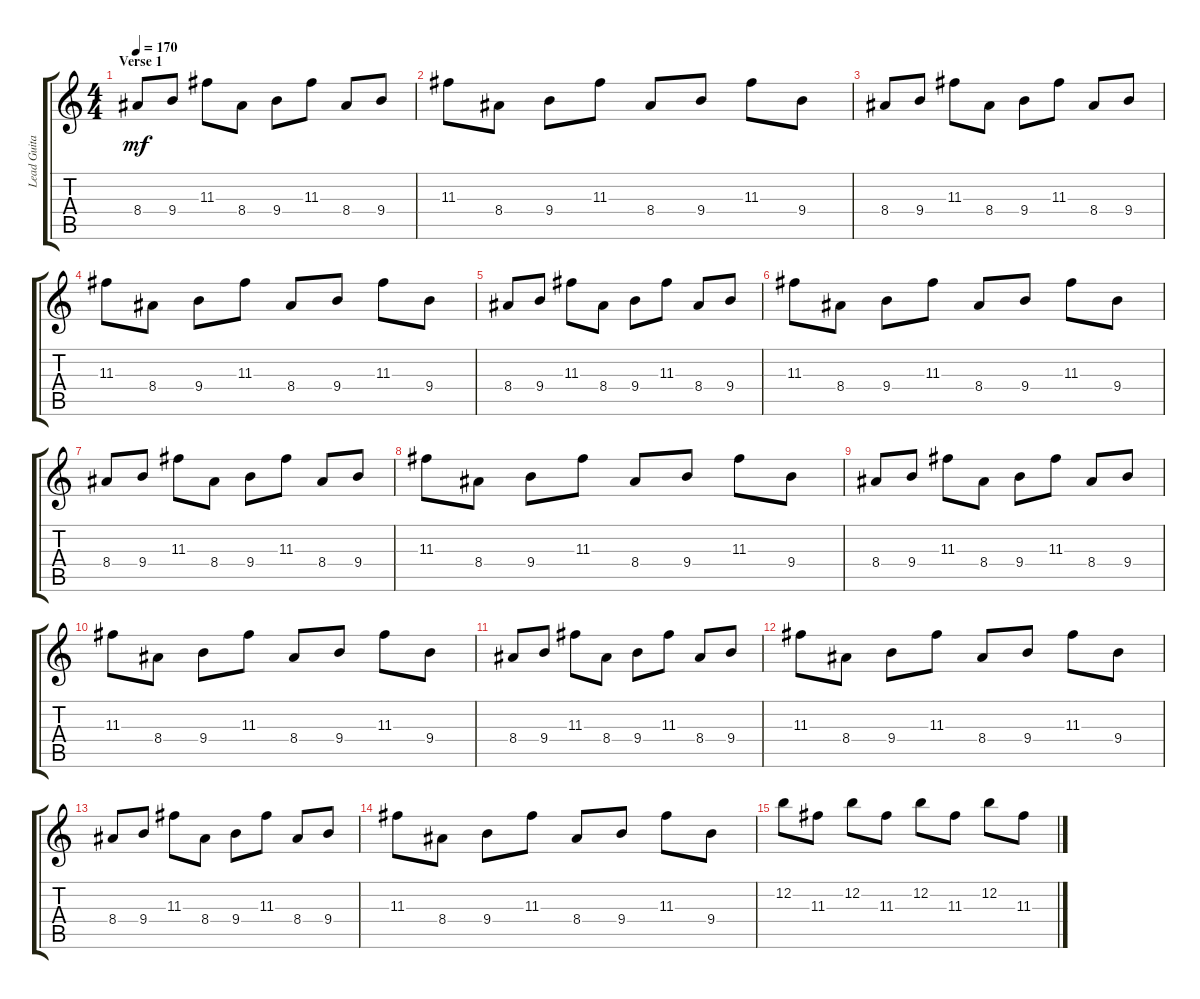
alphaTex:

\track ("Lead Guitar" "Lead Guita") {instrument overdrivenguitar}
\staff {score tabs}
\tuning (E4 B3 G3 D3 A2 E2) {hide}
\ts (4 4)
\section ("" "Verse 1")
\tempo 170
\clef g2
\ks c
8.4.8{dy mf instrument overdrivenguitar} 9.4.8 11.3.8 8.4.8 9.4.8 11.3.8 8.4.8 9.4.8 |
11.3.8 8.4.8 9.4.8 11.3.8 8.4.8 9.4.8 11.3.8 9.4.8 |
8.4.8 9.4.8 11.3.8 8.4.8 9.4.8 11.3.8 8.4.8 9.4.8 |
11.3.8 8.4.8 9.4.8 11.3.8 8.4.8 9.4.8 11.3.8 9.4.8 |
8.4.8 9.4.8 11.3.8 8.4.8 9.4.8 11.3.8 8.4.8 9.4.8 |
11.3.8 8.4.8 9.4.8 11.3.8 8.4.8 9.4.8 11.3.8 9.4.8 |
8.4.8 9.4.8 11.3.8 8.4.8 9.4.8 11.3.8 8.4.8 9.4.8 |
11.3.8 8.4.8 9.4.8 11.3.8 8.4.8 9.4.8 11.3.8 9.4.8 |
8.4.8 9.4.8 11.3.8 8.4.8 9.4.8 11.3.8 8.4.8 9.4.8 |
11.3.8 8.4.8 9.4.8 11.3.8 8.4.8 9.4.8 11.3.8 9.4.8 |
8.4.8 9.4.8 11.3.8 8.4.8 9.4.8 11.3.8 8.4.8 9.4.8 |
11.3.8 8.4.8 9.4.8 11.3.8 8.4.8 9.4.8 11.3.8 9.4.8 |
8.4.8 9.4.8 11.3.8 8.4.8 9.4.8 11.3.8 8.4.8 9.4.8 |
11.3.8 8.4.8 9.4.8 11.3.8 8.4.8 9.4.8 11.3.8 9.4.8 |
12.2.8 11.3.8 12.2.8 11.3.8 12.2.8 11.3.8 12.2.8 11.3.8
